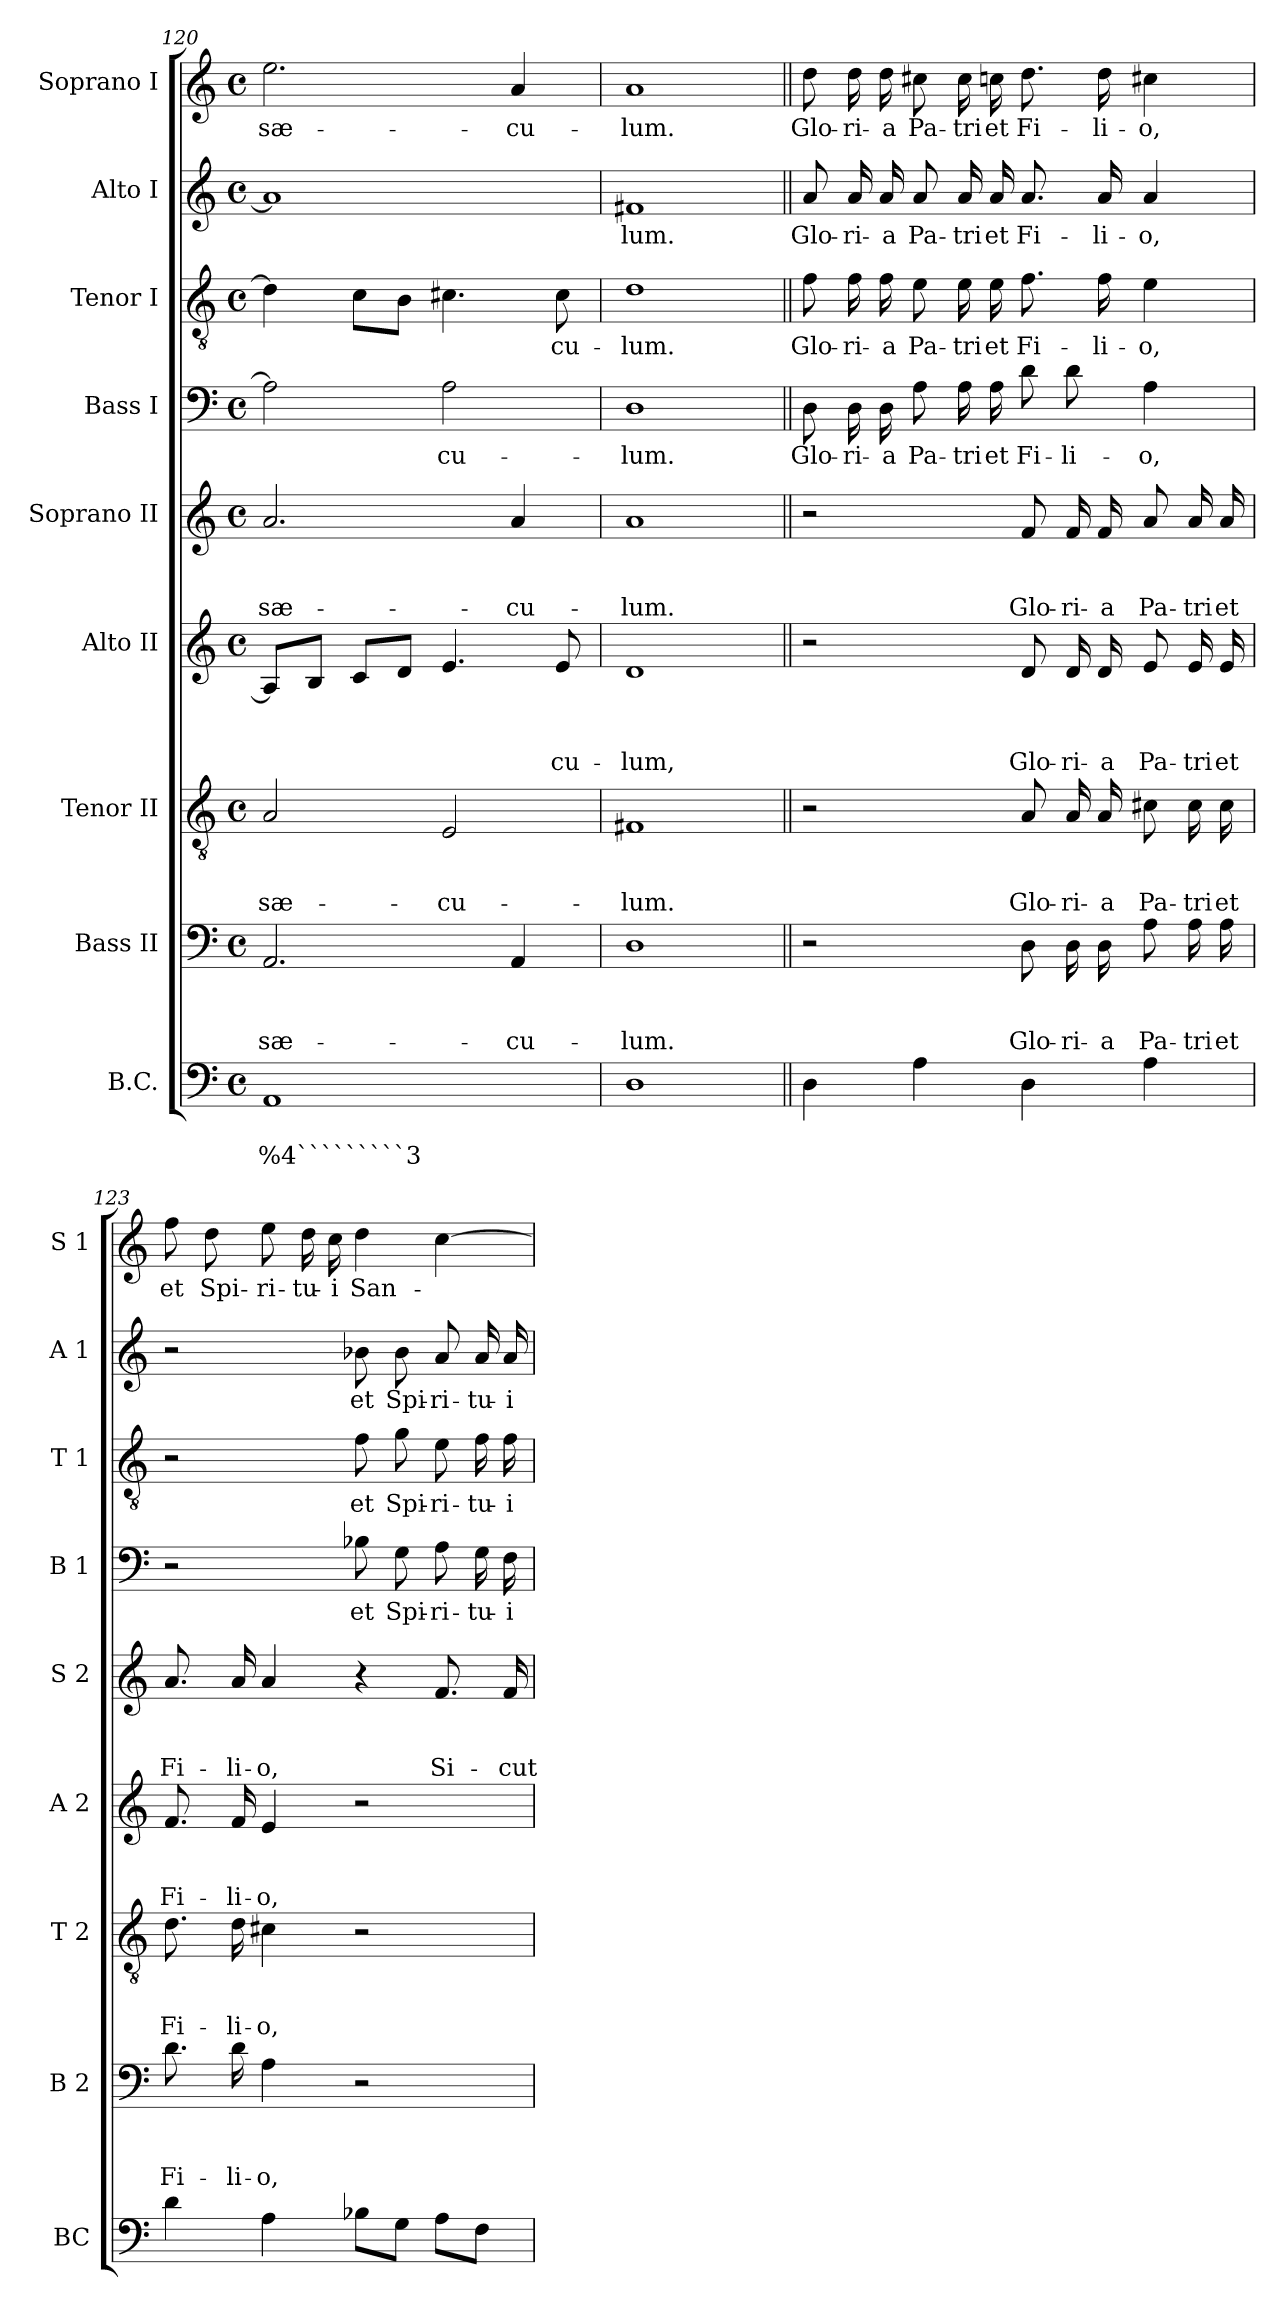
**kern	**text	**text	**kern	**text	**text	**text	**kern	**text	**text	**text	**kern	**text	**text	**text	**kern	**text	**text	**text	**kern	**text	**kern	**text	**kern	**text	**kern	**text
*part9	*part9	*part9	*part8	*part8	*part8	*part8	*part7	*part7	*part7	*part7	*part6	*part6	*part6	*part6	*part5	*part5	*part5	*part5	*part4	*part4	*part3	*part3	*part2	*part2	*part1	*part1
*staff9	*staff9	*staff9	*staff8	*staff8	*staff8	*staff8	*staff7	*staff7	*staff7	*staff7	*staff6	*staff6	*staff6	*staff6	*staff5	*staff5	*staff5	*staff5	*staff4	*staff4	*staff3	*staff3	*staff2	*staff2	*staff1	*staff1
*I"B.C.	*	*	*I"Bass II	*	*	*	*I"Tenor II	*	*	*	*I"Alto II	*	*	*	*I"Soprano II	*	*	*	*I"Bass I	*	*I"Tenor I	*	*I"Alto I	*	*I"Soprano I	*
*I'BC	*	*	*I'B 2	*	*	*	*I'T 2	*	*	*	*I'A 2	*	*	*	*I'S 2	*	*	*	*I'B 1	*	*I'T 1	*	*I'A 1	*	*I'S 1	*
*clefF4	*	*	*clefF4	*	*	*	*clefGv2	*	*	*	*clefG2	*	*	*	*clefG2	*	*	*	*clefF4	*	*clefGv2	*	*clefG2	*	*clefG2	*
*k[]	*	*	*k[]	*	*	*	*k[]	*	*	*	*k[]	*	*	*	*k[]	*	*	*	*k[]	*	*k[]	*	*k[]	*	*k[]	*
*C:	*	*	*C:	*	*	*	*C:	*	*	*	*C:	*	*	*	*C:	*	*	*	*C:	*	*C:	*	*C:	*	*C:	*
*M4/4	*	*	*M4/4	*	*	*	*M4/4	*	*	*	*M4/4	*	*	*	*M4/4	*	*	*	*M4/4	*	*M4/4	*	*M4/4	*	*M4/4	*
*met(c)	*	*	*met(c)	*	*	*	*met(c)	*	*	*	*met(c)	*	*	*	*met(c)	*	*	*	*met(c)	*	*met(c)	*	*met(c)	*	*met(c)	*
=120	=120	=120	=120	=120	=120	=120	=120	=120	=120	=120	=120	=120	=120	=120	=120	=120	=120	=120	=120	=120	=120	=120	=120	=120	=120	=120
!	!	!LO:LY:b	!	!	!	!LO:LY:b	!	!	!	!LO:LY:b	!	!	!	!	!	!	!	!LO:LY:b	!	!	!	!	!	!	!	!LO:LY:b
1AA	.	%4`````````3	2.AA/	.	.	sæ-	2A/	.	.	sæ-	8A/L]	.	.	.	2.a/	.	.	sæ-	2A\]	.	4d\]	.	1a]	.	2.ee\	sæ-
.	.	.	.	.	.	.	.	.	.	.	8B/J	.	.	.	.	.	.	.	.	.	.	.	.	.	.	.
.	.	.	.	.	.	.	.	.	.	.	8c/L	.	.	.	.	.	.	.	.	.	8c\L	.	.	.	.	.
.	.	.	.	.	.	.	.	.	.	.	8d/J	.	.	.	.	.	.	.	.	.	8B\J	.	.	.	.	.
!	!	!	!	!	!	!	!	!	!	!LO:LY:b	!	!	!	!	!	!	!	!	!	!LO:LY:b	!	!	!	!	!	!
.	.	.	.	.	.	.	2E/	.	.	-cu-	4.e/	.	.	.	.	.	.	.	2A\	-cu-	4.c#X\	.	.	.	.	.
!	!	!	!	!	!	!LO:LY:b	!	!	!	!	!	!	!	!	!	!	!	!LO:LY:b	!	!	!	!	!	!	!	!LO:LY:b
.	.	.	4AA/	.	.	-cu-	.	.	.	.	.	.	.	.	4a/	.	.	-cu-	.	.	.	.	.	.	4a/	-cu-
!	!	!	!	!	!	!	!	!	!	!	!	!	!	!LO:LY:b	!	!	!	!	!	!	!	!LO:LY:b	!	!	!	!
.	.	.	.	.	.	.	.	.	.	.	8e/	.	.	-cu-	.	.	.	.	.	.	8c#\	-cu-	.	.	.	.
=121	=121	=121	=121	=121	=121	=121	=121	=121	=121	=121	=121	=121	=121	=121	=121	=121	=121	=121	=121	=121	=121	=121	=121	=121	=121	=121
!	!	!	!	!	!	!LO:LY:b	!	!	!	!LO:LY:b	!	!	!	!LO:LY:b	!	!	!	!LO:LY:b	!	!LO:LY:b	!	!LO:LY:b	!	!LO:LY:b	!	!LO:LY:b
1D	.	.	1D	.	.	-lum.	1F#X	.	.	-lum.	1d	.	.	-lum,	1a	.	.	-lum.	1D	-lum.	1d	-lum.	1f#X	-lum.	1a	-lum.
!!LO:PB:g=z
=122||	=122||	=122||	=122||	=122||	=122||	=122||	=122||	=122||	=122||	=122||	=122||	=122||	=122||	=122||	=122||	=122||	=122||	=122||	=122||	=122||	=122||	=122||	=122||	=122||	=122||	=122||
!	!	!	!	!	!	!	!	!	!	!	!	!	!	!	!	!	!	!	!	!LO:LY:b	!	!LO:LY:b	!	!LO:LY:b	!	!LO:LY:b
4D\	.	.	2r	.	.	.	2r	.	.	.	2r	.	.	.	2r	.	.	.	8D\	Glo-	8f\	Glo-	8a/	Glo-	8dd\	Glo-
!	!	!	!	!	!	!	!	!	!	!	!	!	!	!	!	!	!	!	!	!LO:LY:b	!	!LO:LY:b	!	!LO:LY:b	!	!LO:LY:b
.	.	.	.	.	.	.	.	.	.	.	.	.	.	.	.	.	.	.	16D\	-ri-	16f\	-ri-	16a/	-ri-	16dd\	-ri-
!	!	!	!	!	!	!	!	!	!	!	!	!	!	!	!	!	!	!	!	!LO:LY:b	!	!LO:LY:b	!	!LO:LY:b	!	!LO:LY:b
.	.	.	.	.	.	.	.	.	.	.	.	.	.	.	.	.	.	.	16D\	-a	16f\	-a	16a/	-a	16dd\	-a
!	!	!	!	!	!	!	!	!	!	!	!	!	!	!	!	!	!	!	!	!LO:LY:b	!	!LO:LY:b	!	!LO:LY:b	!	!LO:LY:b
4A\	.	.	.	.	.	.	.	.	.	.	.	.	.	.	.	.	.	.	8A\	Pa-	8e\	Pa-	8a/	Pa-	8cc#X\	Pa-
!	!	!	!	!	!	!	!	!	!	!	!	!	!	!	!	!	!	!	!	!LO:LY:b	!	!LO:LY:b	!	!LO:LY:b	!	!LO:LY:b
.	.	.	.	.	.	.	.	.	.	.	.	.	.	.	.	.	.	.	16A\	-tri	16e\	-tri	16a/	-tri	16cc#\	-tri
!	!	!	!	!	!	!	!	!	!	!	!	!	!	!	!	!	!	!	!	!LO:LY:b	!	!LO:LY:b	!	!LO:LY:b	!	!LO:LY:b
.	.	.	.	.	.	.	.	.	.	.	.	.	.	.	.	.	.	.	16A\	et	16e\	et	16a/	et	16ccn\	et
!	!	!	!	!	!	!LO:LY:b	!	!	!	!LO:LY:b	!	!	!	!LO:LY:b	!	!	!	!LO:LY:b	!	!LO:LY:b	!	!LO:LY:b	!	!LO:LY:b	!	!LO:LY:b
4D\	.	.	8D\	.	.	Glo-	8A/	.	.	Glo-	8d/	.	.	Glo-	8f/	.	.	Glo-	8d\	Fi-	8.f\	Fi-	8.a/	Fi-	8.dd\	Fi-
!	!	!	!	!	!	!LO:LY:b	!	!	!	!LO:LY:b	!	!	!	!LO:LY:b	!	!	!	!LO:LY:b	!	!LO:LY:b	!	!	!	!	!	!
.	.	.	16D\	.	.	-ri-	16A/	.	.	-ri-	16d/	.	.	-ri-	16f/	.	.	-ri-	8d\	-li-	.	.	.	.	.	.
!	!	!	!	!	!	!LO:LY:b	!	!	!	!LO:LY:b	!	!	!	!LO:LY:b	!	!	!	!LO:LY:b	!	!	!	!LO:LY:b	!	!LO:LY:b	!	!LO:LY:b
.	.	.	16D\	.	.	-a	16A/	.	.	-a	16d/	.	.	-a	16f/	.	.	-a	.	.	16f\	-li-	16a/	-li-	16dd\	-li-
!	!	!	!	!	!	!LO:LY:b	!	!	!	!LO:LY:b	!	!	!	!LO:LY:b	!	!	!	!LO:LY:b	!	!LO:LY:b	!	!LO:LY:b	!	!LO:LY:b	!	!LO:LY:b
4A\	.	.	8A\	.	.	Pa-	8c#X\	.	.	Pa-	8e/	.	.	Pa-	8a/	.	.	Pa-	4A\	-o,	4e\	-o,	4a/	-o,	4cc#X\	-o,
!	!	!	!	!	!	!LO:LY:b	!	!	!	!LO:LY:b	!	!	!	!LO:LY:b	!	!	!	!LO:LY:b	!	!	!	!	!	!	!	!
.	.	.	16A\	.	.	-tri	16c#\	.	.	-tri	16e/	.	.	-tri	16a/	.	.	-tri	.	.	.	.	.	.	.	.
!	!	!	!	!	!	!LO:LY:b	!	!	!	!LO:LY:b	!	!	!	!LO:LY:b	!	!	!	!LO:LY:b	!	!	!	!	!	!	!	!
.	.	.	16A\	.	.	et	16c#\	.	.	et	16e/	.	.	et	16a/	.	.	et	.	.	.	.	.	.	.	.
=123	=123	=123	=123	=123	=123	=123	=123	=123	=123	=123	=123	=123	=123	=123	=123	=123	=123	=123	=123	=123	=123	=123	=123	=123	=123	=123
!	!	!	!	!	!	!LO:LY:b	!	!	!	!LO:LY:b	!	!	!	!LO:LY:b	!	!	!	!LO:LY:b	!	!	!	!	!	!	!	!LO:LY:b
4d\	.	.	8.d\	.	.	Fi-	8.d\	.	.	Fi-	8.f/	.	.	Fi-	8.a/	.	.	Fi-	2r	.	2r	.	2r	.	8ff\	et
!	!	!	!	!	!	!	!	!	!	!	!	!	!	!	!	!	!	!	!	!	!	!	!	!	!	!LO:LY:b
.	.	.	.	.	.	.	.	.	.	.	.	.	.	.	.	.	.	.	.	.	.	.	.	.	8dd\	Spi-
!	!	!	!	!	!	!LO:LY:b	!	!	!	!LO:LY:b	!	!	!	!LO:LY:b	!	!	!	!LO:LY:b	!	!	!	!	!	!	!	!
.	.	.	16d\	.	.	-li-	16d\	.	.	-li-	16f/	.	.	-li-	16a/	.	.	-li-	.	.	.	.	.	.	.	.
!	!	!	!	!	!	!LO:LY:b	!	!	!	!LO:LY:b	!	!	!	!LO:LY:b	!	!	!	!LO:LY:b	!	!	!	!	!	!	!	!LO:LY:b
4A\	.	.	4A\	.	.	-o,	4c#X\	.	.	-o,	4e/	.	.	-o,	4a/	.	.	-o,	.	.	.	.	.	.	8ee\	-ri-
!	!	!	!	!	!	!	!	!	!	!	!	!	!	!	!	!	!	!	!	!	!	!	!	!	!	!LO:LY:b
.	.	.	.	.	.	.	.	.	.	.	.	.	.	.	.	.	.	.	.	.	.	.	.	.	16dd\	-tu-
!	!	!	!	!	!	!	!	!	!	!	!	!	!	!	!	!	!	!	!	!	!	!	!	!	!	!LO:LY:b
.	.	.	.	.	.	.	.	.	.	.	.	.	.	.	.	.	.	.	.	.	.	.	.	.	16cc\	-i
!	!	!	!	!	!	!	!	!	!	!	!	!	!	!	!	!	!	!	!	!LO:LY:b	!	!LO:LY:b	!	!LO:LY:b	!	!LO:LY:b
8B-X\L	.	.	2r	.	.	.	2r	.	.	.	2r	.	.	.	4r	.	.	.	8B-X\	et	8f\	et	8b-X\	et	4dd\	San-
!	!	!	!	!	!	!	!	!	!	!	!	!	!	!	!	!	!	!	!	!LO:LY:b	!	!LO:LY:b	!	!LO:LY:b	!	!
8G\J	.	.	.	.	.	.	.	.	.	.	.	.	.	.	.	.	.	.	8G\	Spi-	8g\	Spi-	8b-\	Spi-	.	.
!	!	!	!	!	!	!	!	!	!	!	!	!	!	!	!	!	!	!LO:LY:b	!	!LO:LY:b	!	!LO:LY:b	!	!LO:LY:b	!	!
8A\L	.	.	.	.	.	.	.	.	.	.	.	.	.	.	8.f/	.	.	Si-	8A\	-ri-	8e\	-ri-	8a/	-ri-	[4cc\	.
!	!	!	!	!	!	!	!	!	!	!	!	!	!	!	!	!	!	!	!	!LO:LY:b	!	!LO:LY:b	!	!LO:LY:b	!	!
8F\J	.	.	.	.	.	.	.	.	.	.	.	.	.	.	.	.	.	.	16G\	-tu-	16f\	-tu-	16a/	-tu-	.	.
!	!	!	!	!	!	!	!	!	!	!	!	!	!	!	!	!	!	!LO:LY:b	!	!LO:LY:b	!	!LO:LY:b	!	!LO:LY:b	!	!
.	.	.	.	.	.	.	.	.	.	.	.	.	.	.	16f/	.	.	-cut	16F\	-i	16f\	-i	16a/	-i	.	.
=	=	=	=	=	=	=	=	=	=	=	=	=	=	=	=	=	=	=	=	=	=	=	=	=	=	=
*-	*-	*-	*-	*-	*-	*-	*-	*-	*-	*-	*-	*-	*-	*-	*-	*-	*-	*-	*-	*-	*-	*-	*-	*-	*-	*-
